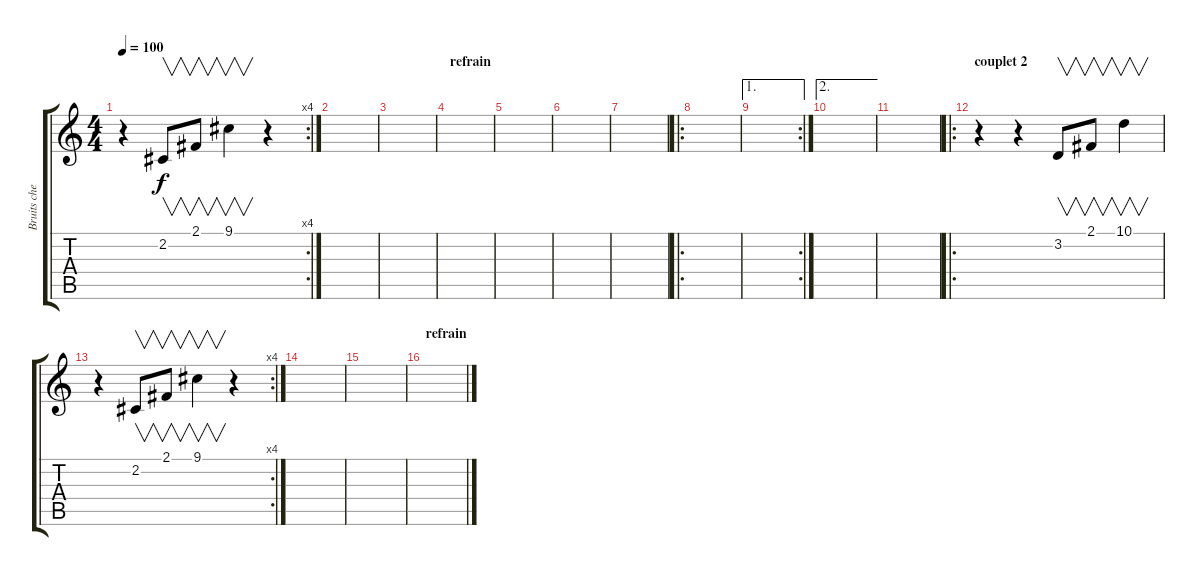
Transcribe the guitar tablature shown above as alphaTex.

\track ("Bruits chelous" "Bruits che") {instrument drawbarorgan}
\staff {score tabs}
\tuning (E4 B3 G3 D3 A2 E2) {hide}
\rc 4
\ts (4 4)
\tempo 100
\clef g2
\ks c
r.4{dy f} 2.2.8{v} 2.1.8{v} 9.1.4{v} r.4 |
|
|
\section ("" "refrain")
|
|
|
|
\ro
|
\ae 1
\rc 2
|
\ae 2
|
|
\ro
\section ("" "couplet 2")
r.4 r.4 3.2.8{v} 2.1.8{v} 10.1.4{v} |
\rc 4
r.4 2.2.8{v} 2.1.8{v} 9.1.4{v} r.4 |
|
|
\section ("" "refrain")
